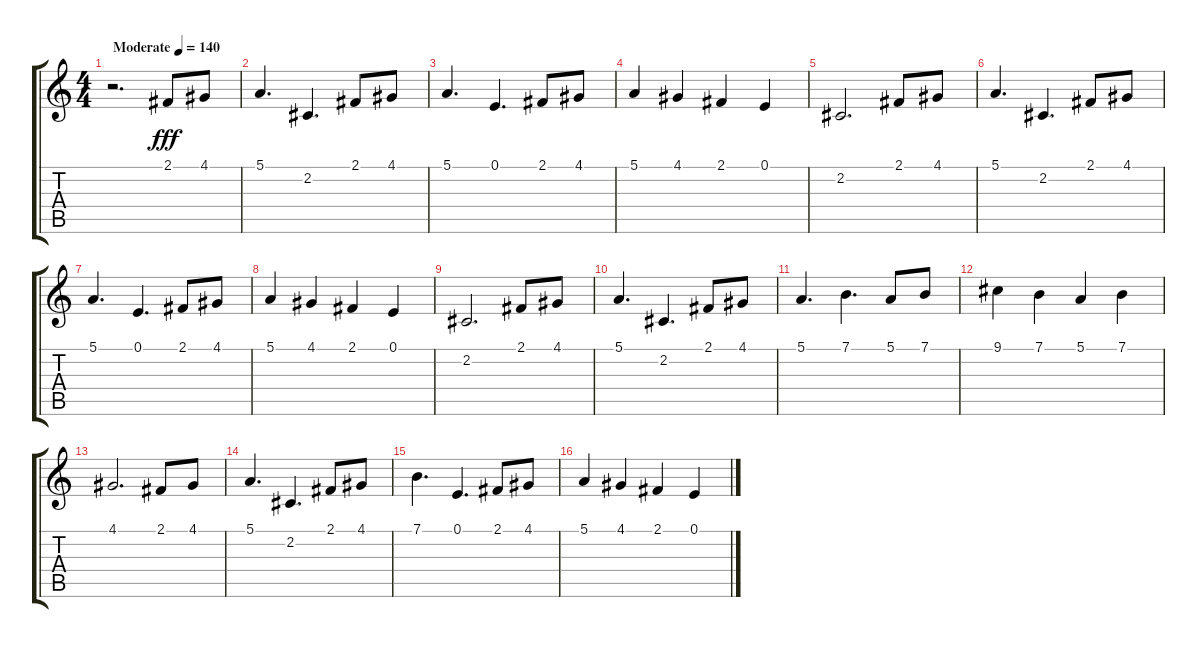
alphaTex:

\track "" {instrument acousticgrandpiano}
\staff {score tabs}
\tuning (E4 B3 G3 D3 A2 E2) {hide}
\ts (4 4)
\tempo (140 "Moderate")
\clef g2
\ks c
r.2{d dy fff instrument acousticgrandpiano} 2.1.8 4.1.8 |
5.1.4{d} 2.2.4{d} 2.1.8 4.1.8 |
5.1.4{d} 0.1.4{d} 2.1.8 4.1.8 |
5.1.4 4.1.4 2.1.4 0.1.4 |
2.2.2{d} 2.1.8 4.1.8 |
5.1.4{d} 2.2.4{d} 2.1.8 4.1.8 |
5.1.4{d} 0.1.4{d} 2.1.8 4.1.8 |
5.1.4 4.1.4 2.1.4 0.1.4 |
2.2.2{d} 2.1.8 4.1.8 |
5.1.4{d} 2.2.4{d} 2.1.8 4.1.8 |
5.1.4{d} 7.1.4{d} 5.1.8 7.1.8 |
9.1.4 7.1.4 5.1.4 7.1.4 |
4.1.2{d} 2.1.8 4.1.8 |
5.1.4{d} 2.2.4{d} 2.1.8 4.1.8 |
7.1.4{d} 0.1.4{d} 2.1.8 4.1.8 |
5.1.4 4.1.4 2.1.4 0.1.4
